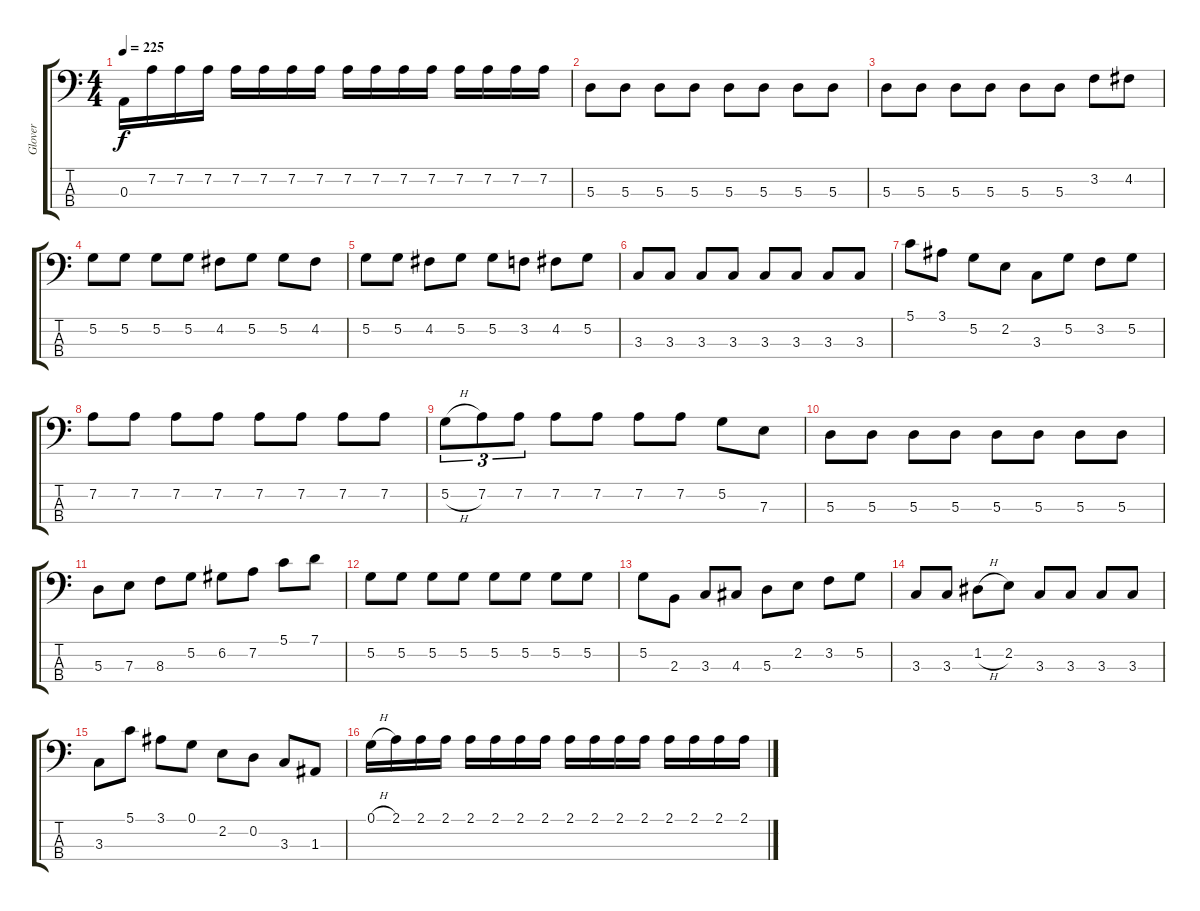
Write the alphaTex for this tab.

\track ("Glover" "Glover") {instrument electricbassfinger}
\staff {score tabs}
\tuning (G2 D2 A1 E1) {hide}
\ts (4 4)
\tempo 225
\clef f4
\ks c
0.3.16{dy f} 7.2.16 7.2.16 7.2.16 7.2.16 7.2.16 7.2.16 7.2.16 7.2.16 7.2.16 7.2.16 7.2.16 7.2.16 7.2.16 7.2.16 7.2.16 |
5.3.8 5.3.8 5.3.8 5.3.8 5.3.8 5.3.8 5.3.8 5.3.8 |
5.3.8 5.3.8 5.3.8 5.3.8 5.3.8 5.3.8 3.2.8 4.2.8 |
5.2.8 5.2.8 5.2.8 5.2.8 4.2.8 5.2.8 5.2.8 4.2.8 |
5.2.8 5.2.8 4.2.8 5.2.8 5.2.8 3.2.8 4.2.8 5.2.8 |
3.3.8 3.3.8 3.3.8 3.3.8 3.3.8 3.3.8 3.3.8 3.3.8 |
5.1.8 3.1.8 5.2.8 2.2.8 3.3.8 5.2.8 3.2.8 5.2.8 |
7.2.8 7.2.8 7.2.8 7.2.8 7.2.8 7.2.8 7.2.8 7.2.8 |
5.2{h}.8{tu (3 2)} 7.2.8{tu (3 2)} 7.2.8{tu (3 2)} 7.2.8 7.2.8 7.2.8 7.2.8 5.2.8 7.3.8 |
5.3.8 5.3.8 5.3.8 5.3.8 5.3.8 5.3.8 5.3.8 5.3.8 |
5.3.8 7.3.8 8.3.8 5.2.8 6.2.8 7.2.8 5.1.8 7.1.8 |
5.2.8 5.2.8 5.2.8 5.2.8 5.2.8 5.2.8 5.2.8 5.2.8 |
5.2.8 2.3.8 3.3.8 4.3.8 5.3.8 2.2.8 3.2.8 5.2.8 |
3.3.8 3.3.8 1.2{h}.8 2.2.8 3.3.8 3.3.8 3.3.8 3.3.8 |
3.3.8 5.1.8 3.1.8 0.1.8 2.2.8 0.2.8 3.3.8 1.3.8 |
0.1{h}.16 2.1.16 2.1.16 2.1.16 2.1.16 2.1.16 2.1.16 2.1.16 2.1.16 2.1.16 2.1.16 2.1.16 2.1.16 2.1.16 2.1.16 2.1.16
